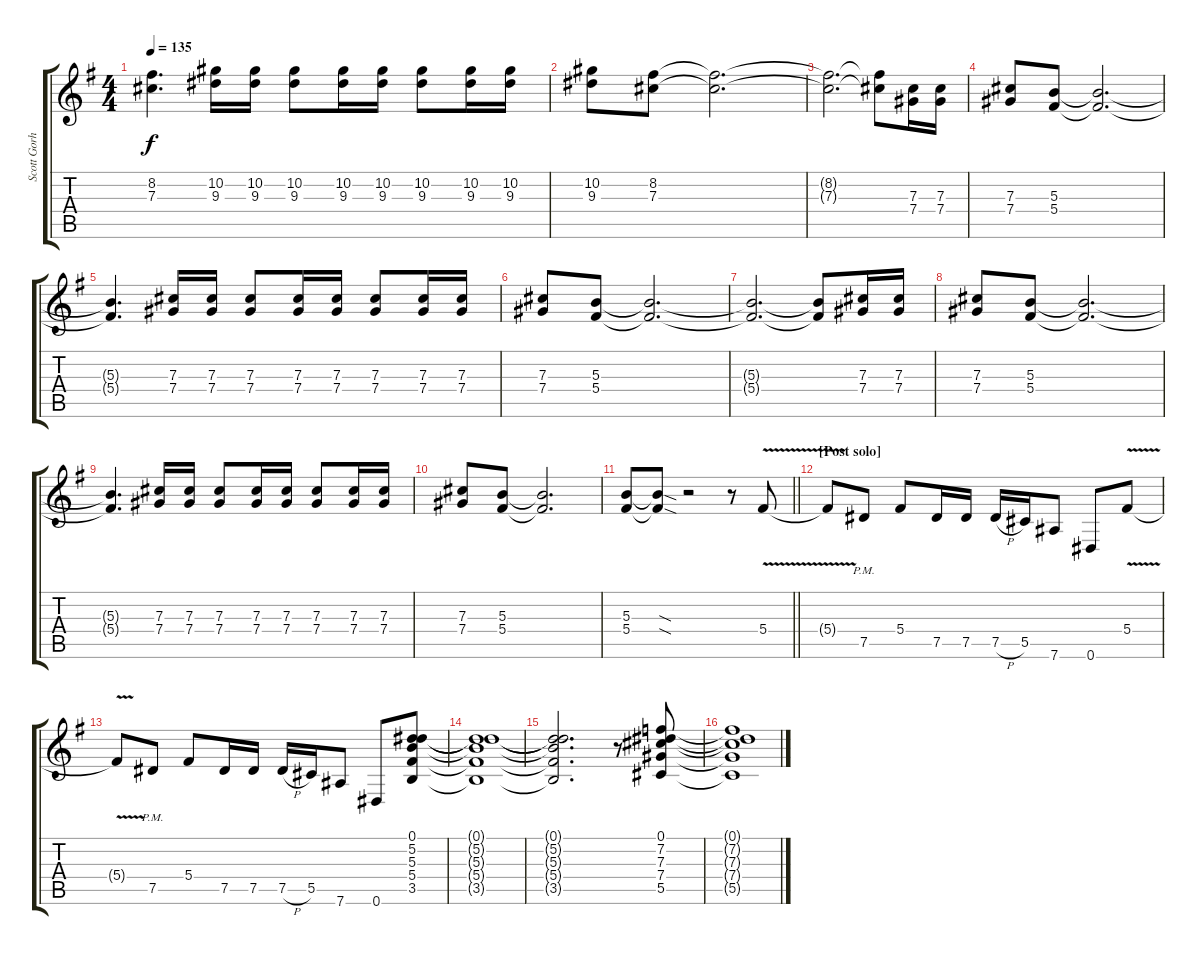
\track ("Scott Gorham" "Scott Gorh") {instrument distortionguitar}
\staff {score tabs}
\tuning (Eb4 Bb3 Gb3 Db3 Ab2 Eb2) {hide}
\ts (4 4)
\tempo 135
\clef g2
\ks eminor
(8.2{t} 7.3{t}).4{d dy f} (10.2 9.3).16 (10.2 9.3).16 (10.2 9.3).8 (10.2 9.3).16 (10.2 9.3).16 (10.2 9.3).8 (10.2 9.3).16 (10.2 9.3).16 |
(10.2 9.3).8 (8.2 7.3).8 (8.2{t} 7.3{t}).2{d} |
(8.2{t} 7.3{t}).2{d} (8.2{t} 7.3{t}).8 (7.3 7.4).16 (7.3 7.4).16 |
(7.3 7.4).8 (5.3 5.4).8 (5.3{t} 5.4{t}).2{d} |
(5.3{t} 5.4{t}).4{d} (7.3 7.4).16 (7.3 7.4).16 (7.3 7.4).8 (7.3 7.4).16 (7.3 7.4).16 (7.3 7.4).8 (7.3 7.4).16 (7.3 7.4).16 |
(7.3 7.4).8 (5.3 5.4).8 (5.3{t} 5.4{t}).2{d} |
(5.3{t} 5.4{t}).2{d} (5.3{t} 5.4{t}).8 (7.3 7.4).16 (7.3 7.4).16 |
(7.3 7.4).8 (5.3 5.4).8 (5.3{t} 5.4{t}).2{d} |
(5.3{t} 5.4{t}).4{d} (7.3 7.4).16 (7.3 7.4).16 (7.3 7.4).8 (7.3 7.4).16 (7.3 7.4).16 (7.3 7.4).8 (7.3 7.4).16 (7.3 7.4).16 |
(7.3 7.4).8 (5.3 5.4).8 (5.3{t} 5.4{t}).2{d} |
\barLineRight lightlight
(5.3 5.4).8 (5.3{sod t} 5.4{sod t}).8 r.2 r.8 5.4{v}.8 |
\section ("" "[Post solo]")
5.4{t}.8 7.5{pm}.8 5.4.8 7.5.16 7.5.16 7.5{h}.16 5.5.16 7.6.8 0.6.8 5.4{v}.8 |
5.4{t}.8 7.5{pm}.8 5.4.8 7.5.16 7.5.16 7.5{h}.16 5.5.16 7.6.8 0.6.8 (0.1 5.2 5.3 5.4 3.5).8 |
(0.1{t} 5.2{t} 5.3{t} 5.4{t} 3.5{t}).1{volume 7} |
(0.1{t} 5.2{t} 5.3{t} 5.4{t} 3.5{t}).2{d} r.8 (0.1 7.2 7.3 7.4 5.5).8{volume 13} |
(0.1{t} 7.2{t} 7.3{t} 7.4{t} 5.5{t}).1{volume 7}
